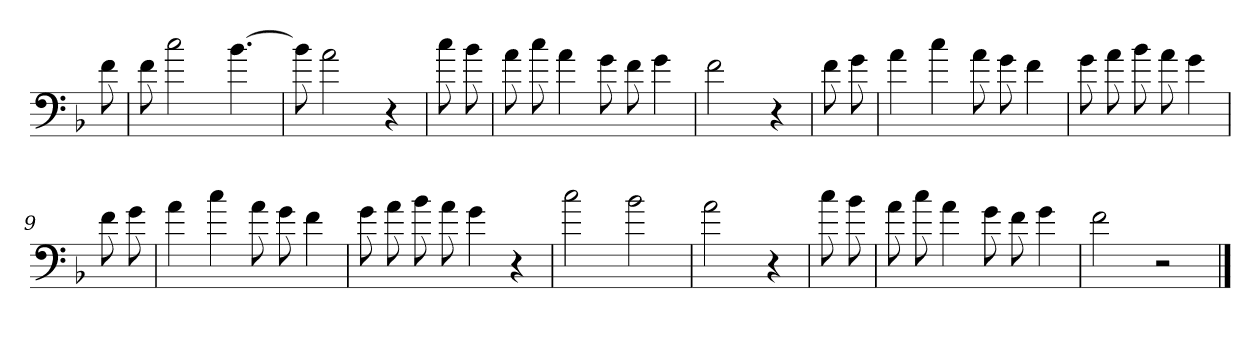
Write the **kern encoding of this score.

**kern
*part1
*staff1
*clefF4
*k[b-]
*F:
=
8f
=1
8f
2cc
[4.b-
=2
8b-]
2a
4r
=3
8cc
8b-
=4
8a
8cc
4a
8g
8f
4g
=5
2f
4r
=6
8f
8g
=7
4a
4cc
8a
8g
4f
=8
8g
8a
8b-
8a
4g
=9
8f
8g
=10
4a
4cc
8a
8g
4f
=11
8g
8a
8b-
8a
4g
4r
=12
2cc
2b-
=13
2a
4r
=14
8cc
8b-
=15
8a
8cc
4a
8g
8f
4g
=16
2f
2r
==
*-
